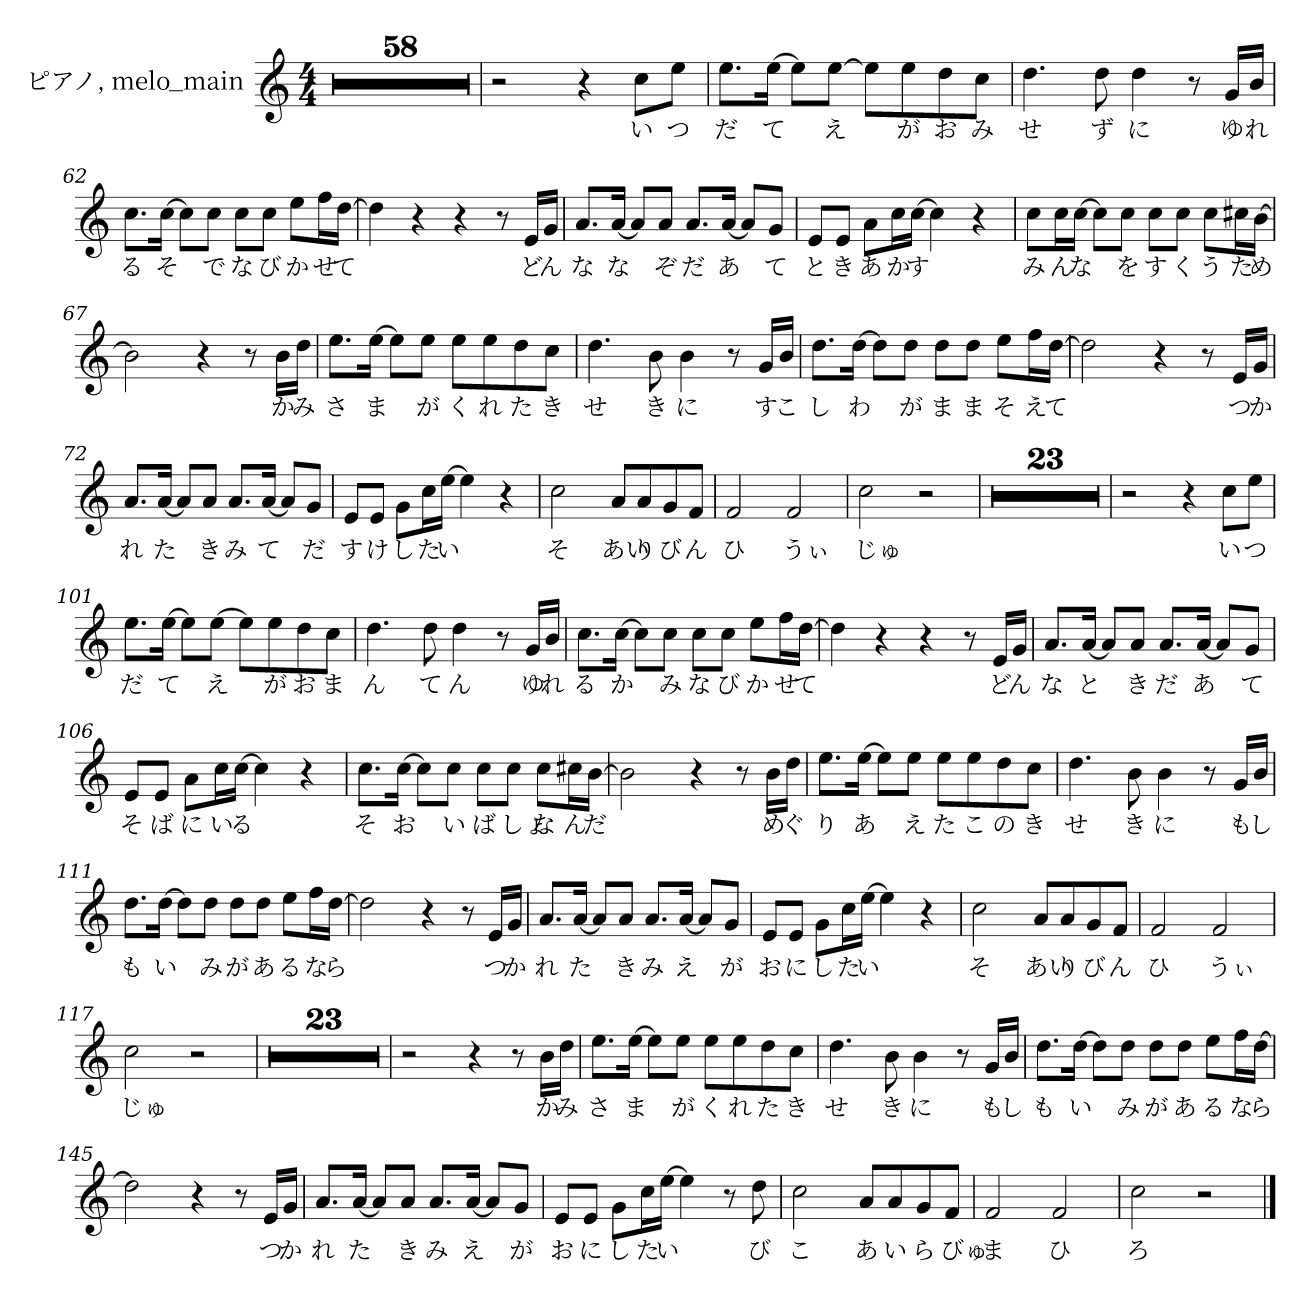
**kern	**text
*part1	*part1
*staff1	*staff1
*I"ピアノ, melo_main	*
*clefG2	*
*k[]	*
*M4/4	*
=1	=1
1r	.
=2	=2
1r	.
=3	=3
1r	.
=4	=4
1r	.
=5	=5
1r	.
=6	=6
1r	.
=7	=7
1r	.
=8	=8
1r	.
=9	=9
1r	.
=10	=10
1r	.
=11	=11
1r	.
!!LO:LB:g=z
=12	=12
1r	.
=13	=13
1r	.
=14	=14
1r	.
=15	=15
1r	.
=16	=16
1r	.
=17	=17
1r	.
=18	=18
1r	.
=19	=19
1r	.
=20	=20
1r	.
=21	=21
1r	.
=22	=22
1r	.
=23	=23
1r	.
!!LO:LB:g=z
=24	=24
1r	.
=25	=25
1r	.
=26	=26
1r	.
=27	=27
1r	.
=28	=28
1r	.
=29	=29
1r	.
=30	=30
1r	.
=31	=31
1r	.
=32	=32
1r	.
=33	=33
1r	.
=34	=34
1r	.
=35	=35
1r	.
!!LO:LB:g=z
=36	=36
1r	.
=37	=37
1r	.
=38	=38
1r	.
=39	=39
1r	.
=40	=40
1r	.
=41	=41
1r	.
=42	=42
1r	.
=43	=43
1r	.
=44	=44
1r	.
=45	=45
1r	.
=46	=46
1r	.
=47	=47
1r	.
!!LO:LB:g=z
=48	=48
1r	.
=49	=49
1r	.
=50	=50
1r	.
=51	=51
1r	.
=52	=52
1r	.
=53	=53
1r	.
=54	=54
1r	.
=55	=55
1r	.
=56	=56
1r	.
=57	=57
1r	.
=58	=58
1r	.
!!LO:LB:g=z
=59	=59
*MM140	*
2r	.
4r	.
8cc\L	い
8ee\J	つ
=60	=60
8.ee\L	だ
[16ee\Jk	て
8ee\L]	.
[8ee\J	え
8ee\L]	.
8ee\	が
8dd\	お
8cc\J	み
=61	=61
4.dd\	せ
8dd\	ず
4dd\	に
8r	.
16g/LL	ゆ
16b/JJ	れ
=62	=62
8.cc\L	る
[16cc\Jk	そ
8cc\L]	.
8cc\J	で
8cc\L	な
8cc\J	び
8ee\L	か
16ff\L	せ
[16dd\JJ	て
!!LO:LB:g=z
=63	=63
4dd\]	.
4r	.
4r	.
8r	.
16e/LL	ど
16g/JJ	ん
=64	=64
8.a/L	な
[16a/Jk	な
8a/L]	.
8a/J	ぞ
8.a/L	だ
[16a/Jk	あ
8a/L]	.
8g/J	て
=65	=65
8e/L	と
8e/J	き
8a\L	あ
16cc\L	か
[16cc\JJ	す
4cc\]	.
4r	.
=66	=66
8cc\L	み
16cc\L	ん
[16cc\JJ	な
8cc\L]	.
8cc\J	を
8cc\L	す
8cc\J	く
8cc\L	う
16cc#X\L	た
[16b\JJ	め
!!LO:LB:g=z
=67	=67
2b\]	.
4r	.
8r	.
16b\LL	か
16dd\JJ	み
=68	=68
8.ee\L	さ
[16ee\Jk	ま
8ee\L]	.
8ee\J	が
8ee\L	く
8ee\	れ
8dd\	た
8cc\J	き
=69	=69
4.dd\	せ
8b\	き
4b\	に
8r	.
16g/LL	す
16b/JJ	こ
=70	=70
8.dd\L	し
[16dd\Jk	わ
8dd\L]	.
8dd\J	が
8dd\L	ま
8dd\J	ま
8ee\L	そ
16ff\L	え
[16dd\JJ	て
!!LO:LB:g=z
=71	=71
2dd\]	.
4r	.
8r	.
16e/LL	つ
16g/JJ	か
=72	=72
8.a/L	れ
[16a/Jk	た
8a/L]	.
8a/J	き
8.a/L	み
[16a/Jk	て
8a/L]	.
8g/J	だ
=73	=73
8e/L	す
8e/J	け
8g\L	し
16cc\L	た
[16ee\JJ	い
4ee\]	.
4r	.
=74	=74
2cc\	そ
8a/L	あい
8a/	り
8g/	び
8f/J	ん
=75	=75
2f/	ひ
2f/	うぃ
!!LO:LB:g=z
=76	=76
2cc\	じゅ
2r	.
=77	=77
1r	.
=78	=78
1r	.
=79	=79
1r	.
=80	=80
1r	.
=81	=81
1r	.
=82	=82
1r	.
=83	=83
1r	.
=84	=84
1r	.
=85	=85
1r	.
=86	=86
1r	.
=87	=87
1r	.
!!LO:LB:g=z
=88	=88
1r	.
=89	=89
1r	.
=90	=90
1r	.
=91	=91
1r	.
=92	=92
1r	.
=93	=93
1r	.
=94	=94
1r	.
=95	=95
1r	.
=96	=96
1r	.
=97	=97
1r	.
=98	=98
1r	.
=99	=99
1r	.
!!LO:PB:g=z
=100	=100
2r	.
4r	.
8cc\L	い
8ee\J	つ
=101	=101
8.ee\L	だ
[16ee\Jk	て
8ee\L]	.
[8ee\J	え
8ee\L]	.
8ee\	が
8dd\	お
8cc\J	ま
=102	=102
4.dd\	ん
8dd\	て
4dd\	ん
8r	.
16g/LL	ゆ
16b/JJ	れ
=103	=103
8.cc\L	る
[16cc\Jk	か
8cc\L]	.
8cc\J	み
8cc\L	な
8cc\J	び
8ee\L	か
16ff\L	せ
[16dd\JJ	て
!!LO:LB:g=z
=104	=104
4dd\]	.
4r	.
4r	.
8r	.
16e/LL	ど
16g/JJ	ん
=105	=105
8.a/L	な
[16a/Jk	と
8a/L]	.
8a/J	き
8.a/L	だ
[16a/Jk	あ
8a/L]	.
8g/J	て
=106	=106
8e/L	そ
8e/J	ば
8a\L	に
16cc\L	い
[16cc\JJ	る
4cc\]	.
4r	.
=107	=107
8.cc\L	そ
[16cc\Jk	お
8cc\L]	.
8cc\J	い
8cc\L	ば
8cc\J	しょ
8cc\L	な
16cc#X\L	ん
[16b\JJ	だ
!!LO:LB:g=z
=108	=108
2b\]	.
4r	.
8r	.
16b\LL	め
16dd\JJ	ぐ
=109	=109
8.ee\L	り
[16ee\Jk	あ
8ee\L]	.
8ee\J	え
8ee\L	た
8ee\	こ
8dd\	の
8cc\J	き
=110	=110
4.dd\	せ
8b\	き
4b\	に
8r	.
16g/LL	も
16b/JJ	し
=111	=111
8.dd\L	も
[16dd\Jk	い
8dd\L]	.
8dd\J	み
8dd\L	が
8dd\J	あ
8ee\L	る
16ff\L	な
[16dd\JJ	ら
!!LO:LB:g=z
=112	=112
2dd\]	.
4r	.
8r	.
16e/LL	つ
16g/JJ	か
=113	=113
8.a/L	れ
[16a/Jk	た
8a/L]	.
8a/J	き
8.a/L	み
[16a/Jk	え
8a/L]	.
8g/J	が
=114	=114
8e/L	お
8e/J	に
8g\L	し
16cc\L	た
[16ee\JJ	い
4ee\]	.
4r	.
=115	=115
2cc\	そ
8a/L	あい
8a/	り
8g/	び
8f/J	ん
=116	=116
2f/	ひ
2f/	うぃ
!!LO:LB:g=z
=117	=117
2cc\	じゅ
2r	.
=118	=118
1r	.
=119	=119
1r	.
=120	=120
1r	.
=121	=121
1r	.
=122	=122
1r	.
=123	=123
1r	.
=124	=124
1r	.
=125	=125
1r	.
=126	=126
1r	.
=127	=127
1r	.
=128	=128
1r	.
!!LO:LB:g=z
=129	=129
1r	.
=130	=130
1r	.
=131	=131
1r	.
=132	=132
1r	.
=133	=133
1r	.
=134	=134
1r	.
=135	=135
1r	.
=136	=136
1r	.
=137	=137
1r	.
=138	=138
1r	.
=139	=139
1r	.
=140	=140
1r	.
!!LO:LB:g=z
=141	=141
2r	.
4r	.
8r	.
16b\LL	か
16dd\JJ	み
=142	=142
8.ee\L	さ
[16ee\Jk	ま
8ee\L]	.
8ee\J	が
8ee\L	く
8ee\	れ
8dd\	た
8cc\J	き
=143	=143
4.dd\	せ
8b\	き
4b\	に
8r	.
16g/LL	も
16b/JJ	し
=144	=144
8.dd\L	も
[16dd\Jk	い
8dd\L]	.
8dd\J	み
8dd\L	が
8dd\J	あ
8ee\L	る
16ff\L	な
[16dd\JJ	ら
!!LO:LB:g=z
=145	=145
2dd\]	.
4r	.
8r	.
16e/LL	つ
16g/JJ	か
=146	=146
8.a/L	れ
[16a/Jk	た
8a/L]	.
8a/J	き
8.a/L	み
[16a/Jk	え
8a/L]	.
8g/J	が
=147	=147
8e/L	お
8e/J	に
8g\L	し
16cc\L	た
[16ee\JJ	い
4ee\]	.
8r	.
8dd\	び
=148	=148
2cc\	こ
8a/L	あ
8a/	い
8g/	ら
8f/J	びゅ
=149	=149
2f/	ま
2f/	ひ
!!LO:LB:g=z
=150	=150
2cc\	ろ
2r	.
==	==
*-	*-
